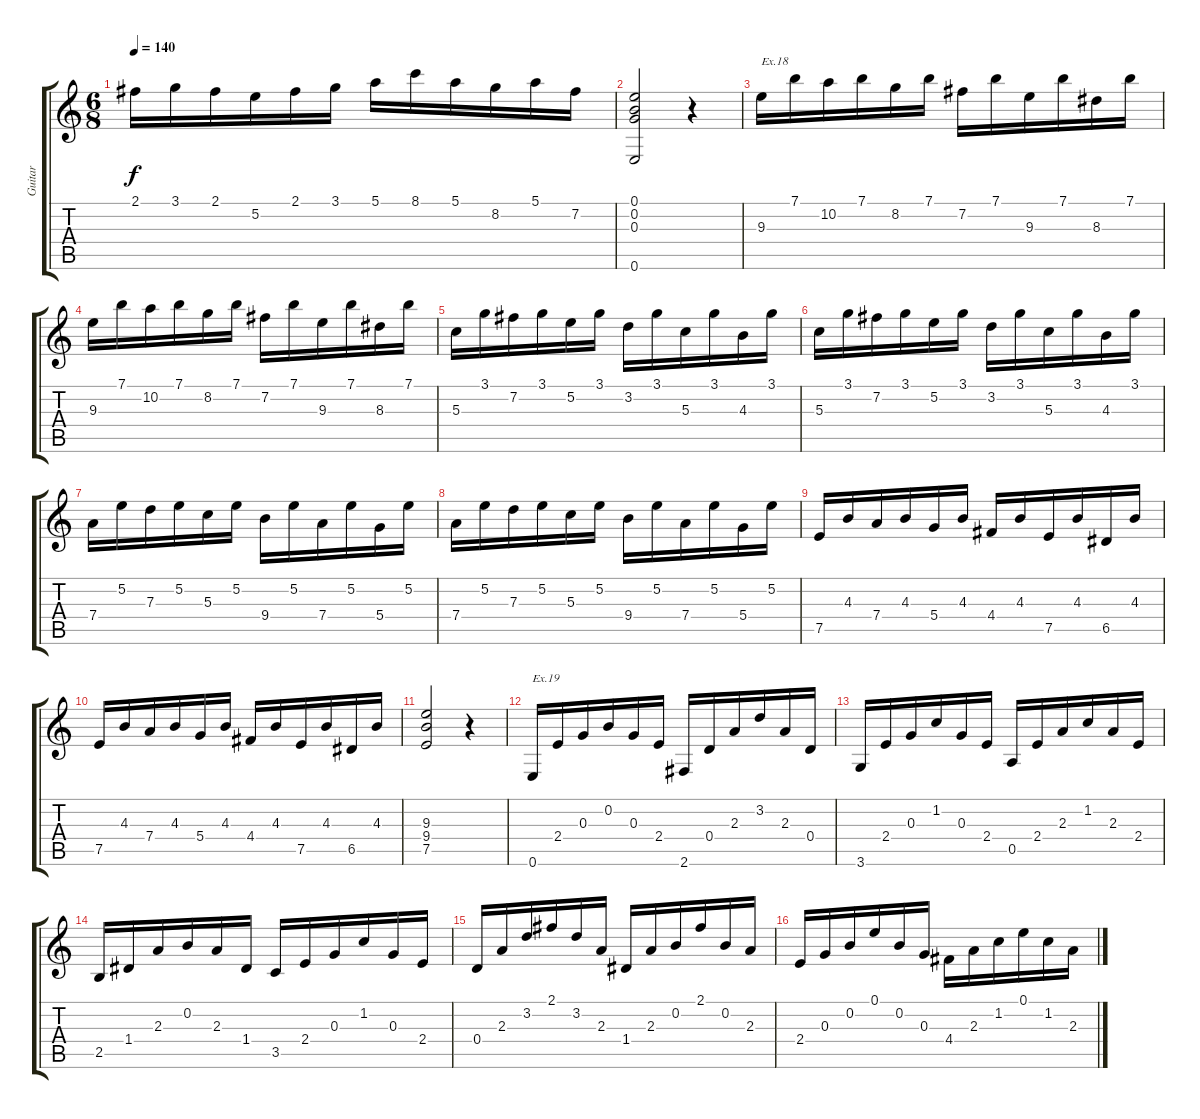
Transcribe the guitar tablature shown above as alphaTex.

\track ("Guitar" "Guitar") {instrument distortionguitar}
\staff {score tabs}
\tuning (E4 B3 G3 D3 A2 E2) {hide}
\ts (6 8)
\tempo 140
\clef g2
\ks c
2.1.16{dy f} 3.1.16 2.1.16 5.2.16 2.1.16 3.1.16 5.1.16 8.1.16 5.1.16 8.2.16 5.1.16 7.2.16 |
(0.1 0.2 0.3 0.6).2 r.4 |
9.3.16{txt "Ex.18"} 7.1.16 10.2.16 7.1.16 8.2.16 7.1.16 7.2.16 7.1.16 9.3.16 7.1.16 8.3.16 7.1.16 |
9.3.16 7.1.16 10.2.16 7.1.16 8.2.16 7.1.16 7.2.16 7.1.16 9.3.16 7.1.16 8.3.16 7.1.16 |
5.3.16 3.1.16 7.2.16 3.1.16 5.2.16 3.1.16 3.2.16 3.1.16 5.3.16 3.1.16 4.3.16 3.1.16 |
5.3.16 3.1.16 7.2.16 3.1.16 5.2.16 3.1.16 3.2.16 3.1.16 5.3.16 3.1.16 4.3.16 3.1.16 |
7.4.16 5.2.16 7.3.16 5.2.16 5.3.16 5.2.16 9.4.16 5.2.16 7.4.16 5.2.16 5.4.16 5.2.16 |
7.4.16 5.2.16 7.3.16 5.2.16 5.3.16 5.2.16 9.4.16 5.2.16 7.4.16 5.2.16 5.4.16 5.2.16 |
7.5.16 4.3.16 7.4.16 4.3.16 5.4.16 4.3.16 4.4.16 4.3.16 7.5.16 4.3.16 6.5.16 4.3.16 |
7.5.16 4.3.16 7.4.16 4.3.16 5.4.16 4.3.16 4.4.16 4.3.16 7.5.16 4.3.16 6.5.16 4.3.16 |
(9.3 9.4 7.5).2 r.4 |
0.6.16{txt "Ex.19"} 2.4.16 0.3.16 0.2.16 0.3.16 2.4.16 2.6.16 0.4.16 2.3.16 3.2.16 2.3.16 0.4.16 |
3.6.16 2.4.16 0.3.16 1.2.16 0.3.16 2.4.16 0.5.16 2.4.16 2.3.16 1.2.16 2.3.16 2.4.16 |
2.5.16 1.4.16 2.3.16 0.2.16 2.3.16 1.4.16 3.5.16 2.4.16 0.3.16 1.2.16 0.3.16 2.4.16 |
0.4.16 2.3.16 3.2.16 2.1.16 3.2.16 2.3.16 1.4.16 2.3.16 0.2.16 2.1.16 0.2.16 2.3.16 |
2.4.16 0.3.16 0.2.16 0.1.16 0.2.16 0.3.16 4.4.16 2.3.16 1.2.16 0.1.16 1.2.16 2.3.16
